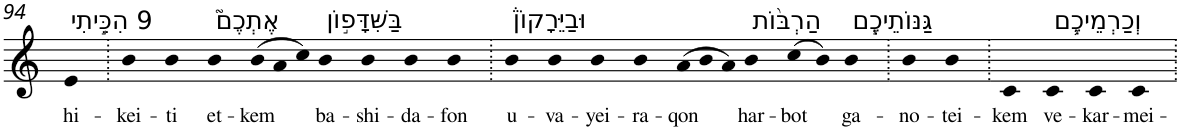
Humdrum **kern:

**kern	**text
*part1	*part1
*staff1	*staff1
*I"Piano	*
*I'Pno	*
!!LO:PB:g=z
*clefG2	*
*k[]	*
=94	=94
!LO:TX:a:t=9 הִכֵּ֣יתִי	!
!	!LO:LY:b
4e	hi-
=95.	=95.
!	!LO:LY:b
4b	-kei-
!	!LO:LY:b
4b	-ti
!LO:TX:a:t=אֶתְכֶם֮	!
!	!LO:LY:b
4b	et-
!	!LO:LY:b
(>12b	-kem
12a	.
12cc)	.
!LO:TX:a:t=בַּשִּׁדָּפ֣וֹן	!
!	!LO:LY:b
4b	ba-
!	!LO:LY:b
4b	-shi-
!	!LO:LY:b
4b	-da-
!	!LO:LY:b
4b	-fon
=96.	=96.
!LO:TX:a:t=וּבַיֵּרָקוֹן֒	!
!	!LO:LY:b
4b	u-
!	!LO:LY:b
4b	-va-
!	!LO:LY:b
4b	-yei-
!	!LO:LY:b
4b	-ra-
!	!LO:LY:b
(>12a	-qon
12b	.
12a)	.
!LO:TX:a:t=הַרְבּ֨וֹת	!
!	!LO:LY:b
4b	har-
!	!LO:LY:b
(>8cc	-bot
8b)	.
!LO:TX:a:t=גַּנּוֹתֵיכֶ֧ם	!
!	!LO:LY:b
4b	ga-
=97.	=97.
!	!LO:LY:b
4b	-no-
!	!LO:LY:b
4b	-tei-
=98.	=98.
!	!LO:LY:b
4c	-kem
!LO:TX:a:t=וְכַרְמֵיכֶ֛ם	!
!	!LO:LY:b
4c	ve-
!	!LO:LY:b
4c	-kar-
!	!LO:LY:b
4c	-mei-
=.	=.
*-	*-
